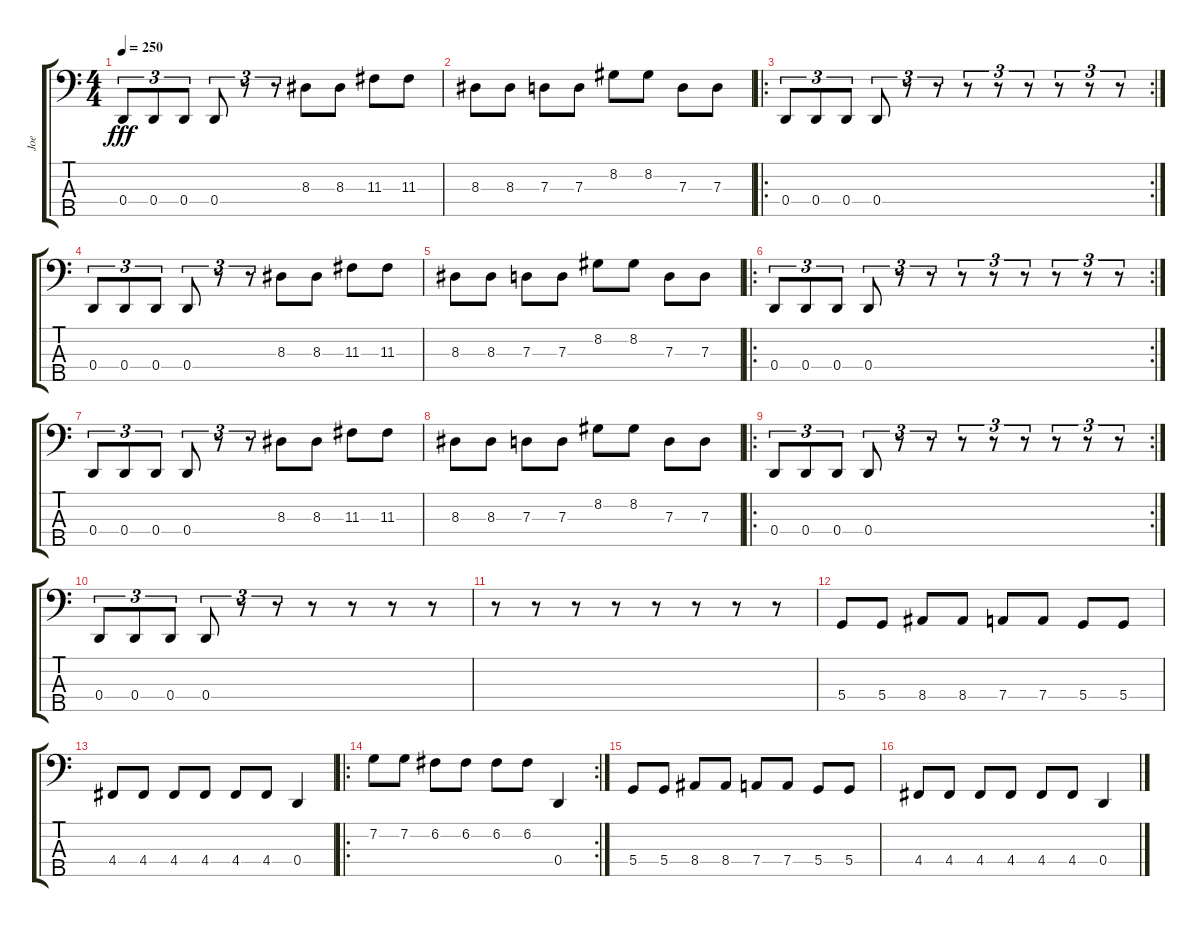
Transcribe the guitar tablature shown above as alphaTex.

\track ("Joe" "Joe") {instrument electricbasspick}
\staff {score tabs}
\tuning (F2 C2 G1 D1 A0) {hide}
\ts (4 4)
\tempo 250
\clef f4
\ks c
0.4.8{tu (3 2) dy fff} 0.4.8{tu (3 2)} 0.4.8{tu (3 2)} 0.4.8{tu (3 2)} r.8{tu (3 2)} r.8{tu (3 2)} 8.3.8 8.3.8 11.3.8 11.3.8 |
8.3.8 8.3.8 7.3.8 7.3.8 8.2.8 8.2.8 7.3.8 7.3.8 |
\ro
\rc 2
0.4.8{tu (3 2)} 0.4.8{tu (3 2)} 0.4.8{tu (3 2)} 0.4.8{tu (3 2)} r.8{tu (3 2)} r.8{tu (3 2)} r.8{tu (3 2)} r.8{tu (3 2)} r.8{tu (3 2)} r.8{tu (3 2)} r.8{tu (3 2)} r.8{tu (3 2)} |
0.4.8{tu (3 2)} 0.4.8{tu (3 2)} 0.4.8{tu (3 2)} 0.4.8{tu (3 2)} r.8{tu (3 2)} r.8{tu (3 2)} 8.3.8 8.3.8 11.3.8 11.3.8 |
8.3.8 8.3.8 7.3.8 7.3.8 8.2.8 8.2.8 7.3.8 7.3.8 |
\ro
\rc 2
0.4.8{tu (3 2)} 0.4.8{tu (3 2)} 0.4.8{tu (3 2)} 0.4.8{tu (3 2)} r.8{tu (3 2)} r.8{tu (3 2)} r.8{tu (3 2)} r.8{tu (3 2)} r.8{tu (3 2)} r.8{tu (3 2)} r.8{tu (3 2)} r.8{tu (3 2)} |
0.4.8{tu (3 2)} 0.4.8{tu (3 2)} 0.4.8{tu (3 2)} 0.4.8{tu (3 2)} r.8{tu (3 2)} r.8{tu (3 2)} 8.3.8 8.3.8 11.3.8 11.3.8 |
8.3.8 8.3.8 7.3.8 7.3.8 8.2.8 8.2.8 7.3.8 7.3.8 |
\ro
\rc 2
0.4.8{tu (3 2)} 0.4.8{tu (3 2)} 0.4.8{tu (3 2)} 0.4.8{tu (3 2)} r.8{tu (3 2)} r.8{tu (3 2)} r.8{tu (3 2)} r.8{tu (3 2)} r.8{tu (3 2)} r.8{tu (3 2)} r.8{tu (3 2)} r.8{tu (3 2)} |
0.4.8{tu (3 2)} 0.4.8{tu (3 2)} 0.4.8{tu (3 2)} 0.4.8{tu (3 2)} r.8{tu (3 2)} r.8{tu (3 2)} r.8 r.8 r.8 r.8 |
r.8 r.8 r.8 r.8 r.8 r.8 r.8 r.8 |
5.4.8 5.4.8 8.4.8 8.4.8 7.4.8 7.4.8 5.4.8 5.4.8 |
4.4.8 4.4.8 4.4.8 4.4.8 4.4.8 4.4.8 0.4.4 |
\ro
\rc 2
7.2.8 7.2.8 6.2.8 6.2.8 6.2.8 6.2.8 0.4.4 |
5.4.8 5.4.8 8.4.8 8.4.8 7.4.8 7.4.8 5.4.8 5.4.8 |
4.4.8 4.4.8 4.4.8 4.4.8 4.4.8 4.4.8 0.4.4
